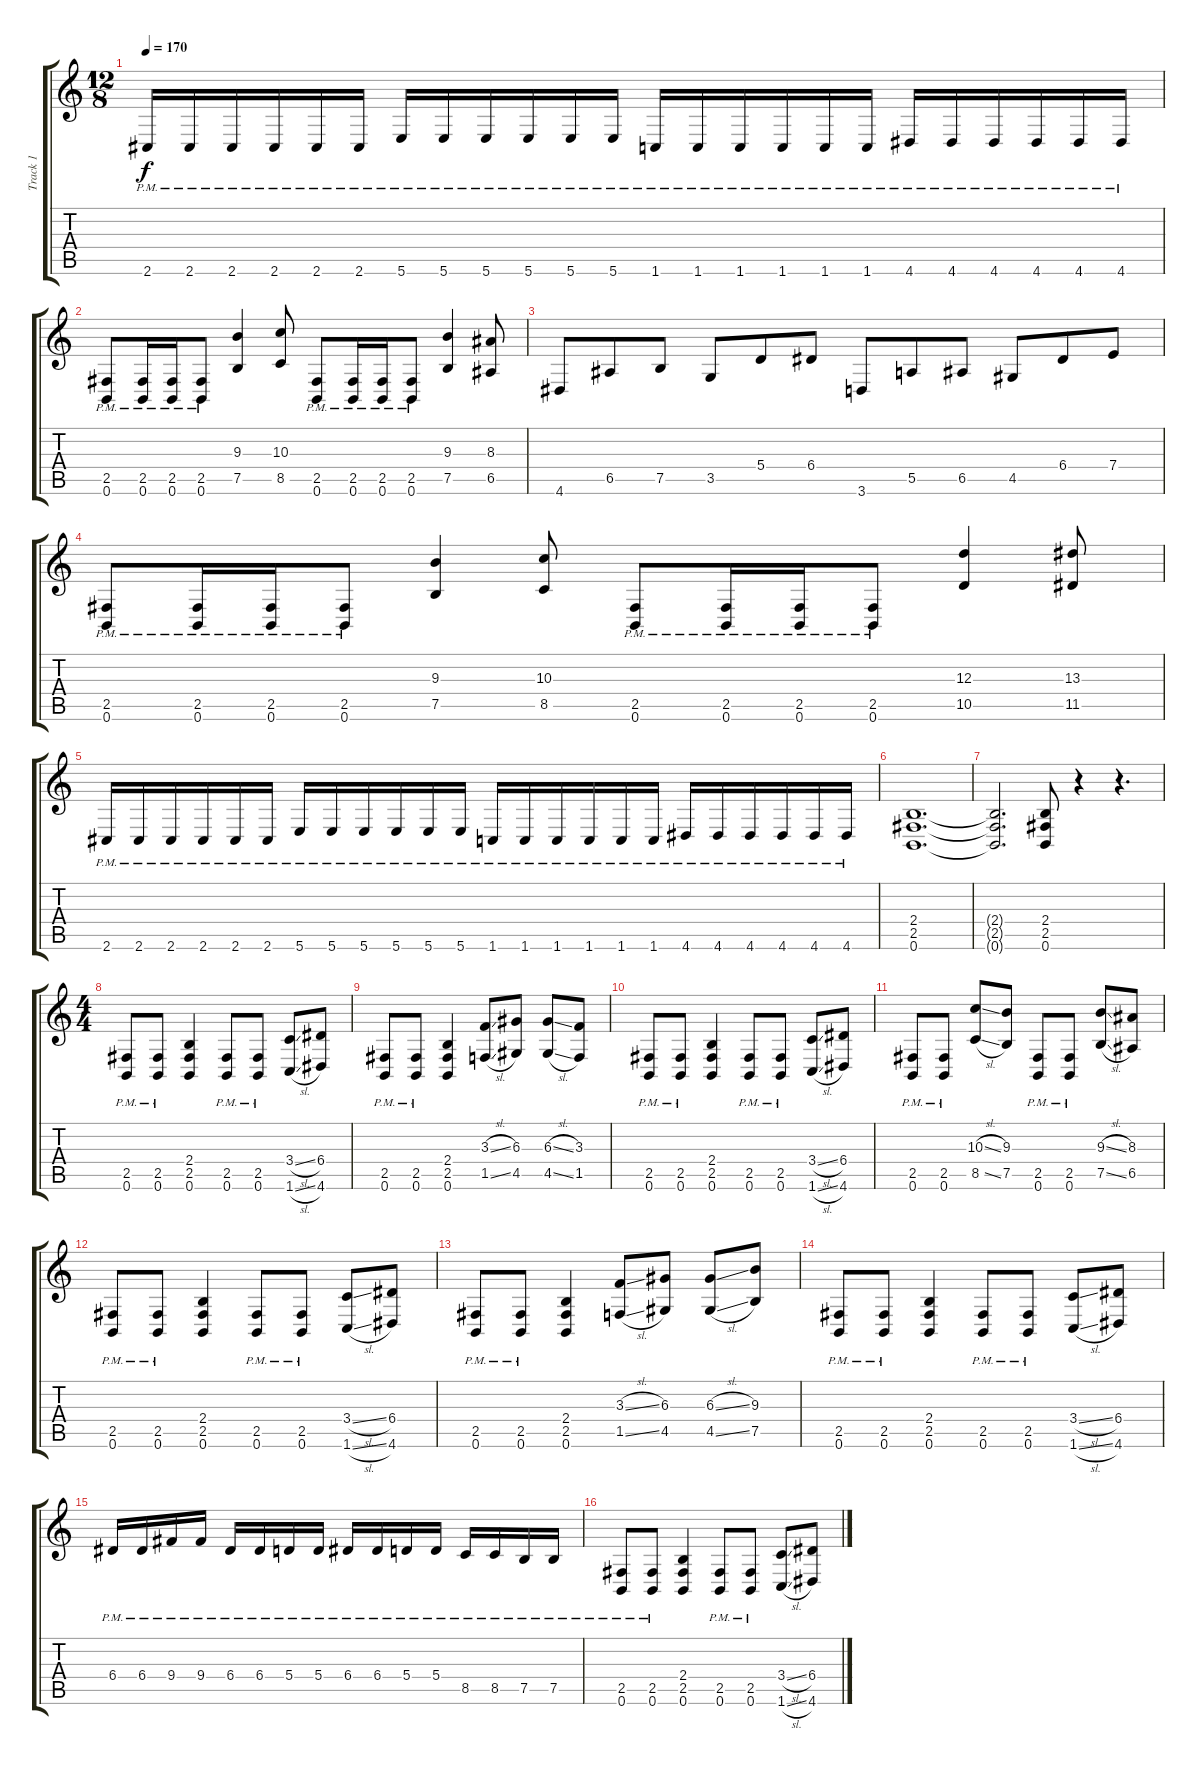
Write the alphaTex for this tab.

\track ("Track 1" "Track 1") {instrument distortionguitar}
\staff {score tabs}
\tuning (B3 Gb3 D3 A2 E2 B1) {hide}
\ts (12 8)
\tempo 170
\clef g2
\ks c
2.6{pm}.16{dy f} 2.6{pm}.16 2.6{pm}.16 2.6{pm}.16 2.6{pm}.16 2.6{pm}.16 5.6{pm}.16 5.6{pm}.16 5.6{pm}.16 5.6{pm}.16 5.6{pm}.16 5.6{pm}.16 1.6{pm}.16 1.6{pm}.16 1.6{pm}.16 1.6{pm}.16 1.6{pm}.16 1.6{pm}.16 4.6{pm}.16 4.6{pm}.16 4.6{pm}.16 4.6{pm}.16 4.6{pm}.16 4.6{pm}.16 |
(2.5{pm} 0.6{pm}).8 (2.5{pm} 0.6{pm}).16 (2.5{pm} 0.6{pm}).16 (2.5{pm} 0.6{pm}).8 (9.3 7.5).4 (10.3 8.5).8 (2.5{pm} 0.6{pm}).8 (2.5{pm} 0.6{pm}).16 (2.5{pm} 0.6{pm}).16 (2.5{pm} 0.6{pm}).8 (9.3 7.5).4 (8.3 6.5).8 |
4.6.8 6.5.8 7.5.8 3.5.8 5.4.8 6.4.8 3.6.8 5.5.8 6.5.8 4.5.8 6.4.8 7.4.8 |
(2.5{pm} 0.6{pm}).8 (2.5{pm} 0.6{pm}).16 (2.5{pm} 0.6{pm}).16 (2.5{pm} 0.6{pm}).8 (9.3 7.5).4 (10.3 8.5).8 (2.5{pm} 0.6{pm}).8 (2.5{pm} 0.6{pm}).16 (2.5{pm} 0.6{pm}).16 (2.5{pm} 0.6{pm}).8 (12.3 10.5).4 (13.3 11.5).8 |
2.6{pm}.16 2.6{pm}.16 2.6{pm}.16 2.6{pm}.16 2.6{pm}.16 2.6{pm}.16 5.6{pm}.16 5.6{pm}.16 5.6{pm}.16 5.6{pm}.16 5.6{pm}.16 5.6{pm}.16 1.6{pm}.16 1.6{pm}.16 1.6{pm}.16 1.6{pm}.16 1.6{pm}.16 1.6{pm}.16 4.6{pm}.16 4.6{pm}.16 4.6{pm}.16 4.6{pm}.16 4.6{pm}.16 4.6{pm}.16 |
(2.4 2.5 0.6).1{d} |
(2.4{t} 2.5{t} 0.6{t}).2{d} (2.4 2.5 0.6).8 r.4 r.4{d} |
\ts (4 4)
(2.5{pm} 0.6{pm}).8 (2.5{pm} 0.6{pm}).8 (2.4 2.5 0.6).4 (2.5{pm} 0.6{pm}).8 (2.5{pm} 0.6{pm}).8 (3.4{sl} 1.6{sl}).8 (6.4 4.6).8 |
(2.5{pm} 0.6{pm}).8 (2.5{pm} 0.6{pm}).8 (2.4 2.5 0.6).4 (3.3{sl} 1.5{sl}).8 (6.3 4.5).8 (6.3{sl} 4.5{sl}).8 (3.3 1.5).8 |
(2.5{pm} 0.6{pm}).8 (2.5{pm} 0.6{pm}).8 (2.4 2.5 0.6).4 (2.5{pm} 0.6{pm}).8 (2.5{pm} 0.6{pm}).8 (3.4{sl} 1.6{sl}).8 (6.4 4.6).8 |
(2.5{pm} 0.6{pm}).8 (2.5{pm} 0.6{pm}).8 (10.3{sl} 8.5{sl}).8 (9.3 7.5).8 (2.5{pm} 0.6{pm}).8 (2.5{pm} 0.6{pm}).8 (9.3{sl} 7.5{sl}).8 (8.3 6.5).8 |
(2.5{pm} 0.6{pm}).8 (2.5{pm} 0.6{pm}).8 (2.4 2.5 0.6).4 (2.5{pm} 0.6{pm}).8 (2.5{pm} 0.6{pm}).8 (3.4{sl} 1.6{sl}).8 (6.4 4.6).8 |
(2.5{pm} 0.6{pm}).8 (2.5{pm} 0.6{pm}).8 (2.4 2.5 0.6).4 (3.3{sl} 1.5{sl}).8 (6.3 4.5).8 (6.3{sl} 4.5{sl}).8 (9.3 7.5).8 |
(2.5{pm} 0.6{pm}).8 (2.5{pm} 0.6{pm}).8 (2.4 2.5 0.6).4 (2.5{pm} 0.6{pm}).8 (2.5{pm} 0.6{pm}).8 (3.4{sl} 1.6{sl}).8 (6.4 4.6).8 |
6.4{pm}.16 6.4{pm}.16 9.4{pm}.16 9.4{pm}.16 6.4{pm}.16 6.4{pm}.16 5.4{pm}.16 5.4{pm}.16 6.4{pm}.16 6.4{pm}.16 5.4{pm}.16 5.4{pm}.16 8.5{pm}.16 8.5{pm}.16 7.5{pm}.16 7.5{pm}.16 |
(2.5{pm} 0.6{pm}).8 (2.5{pm} 0.6{pm}).8 (2.4 2.5 0.6).4 (2.5{pm} 0.6{pm}).8 (2.5{pm} 0.6{pm}).8 (3.4{sl} 1.6{sl}).8 (6.4 4.6).8
